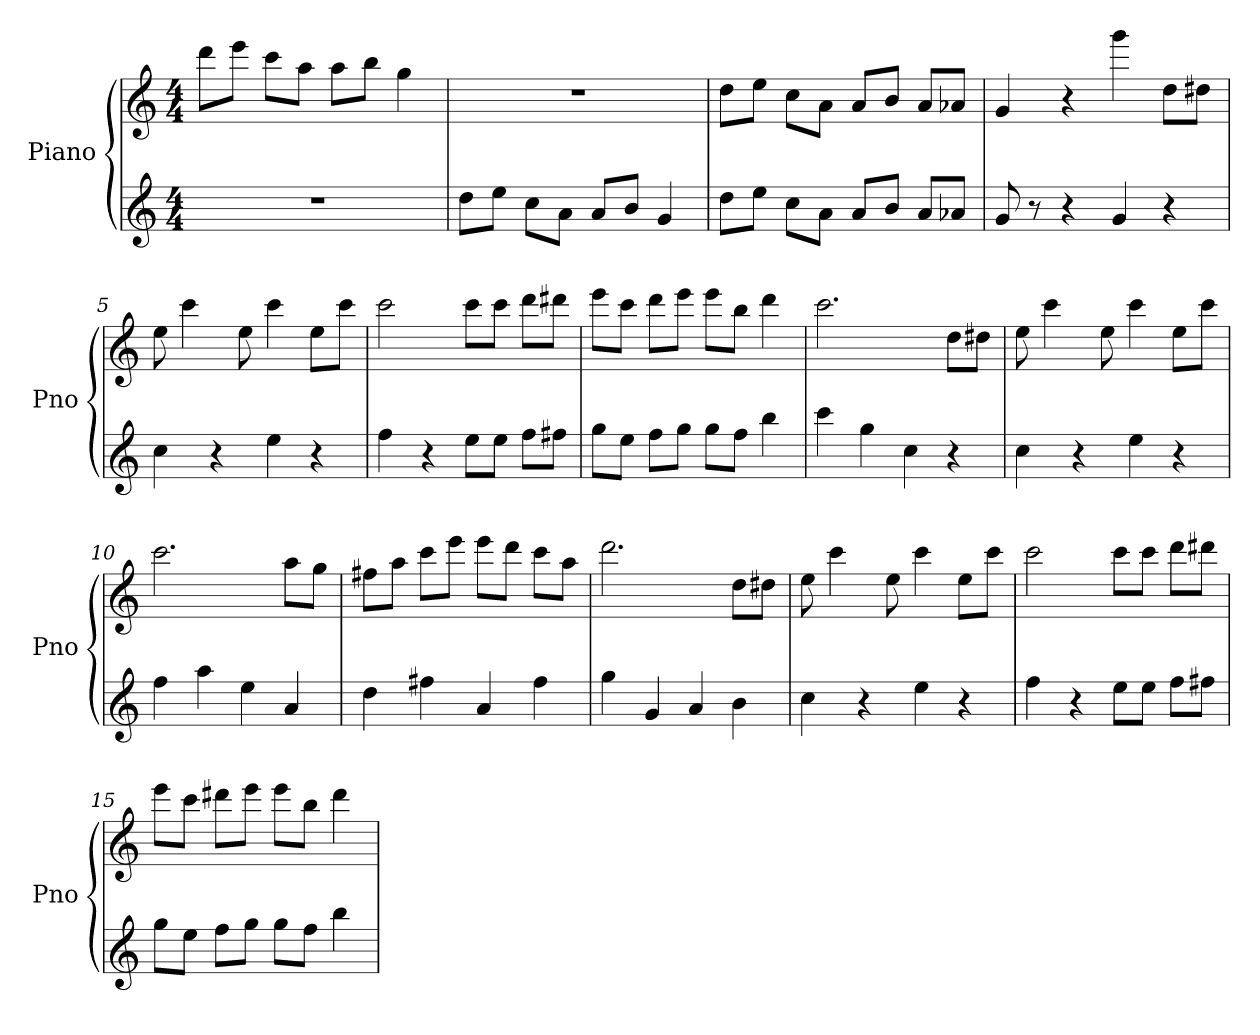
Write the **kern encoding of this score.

**kern	**kern
*part2	*part1
*staff2	*staff1
*I"Piano	*I"Piano
*I'Pno	*I'Pno
*clefG2	*clefG2
*k[]	*k[]
*M4/4	*M4/4
=1	=1
1r	8ddd\L
.	8eee\J
.	8ccc\L
.	8aa\J
.	8aa\L
.	8bb\J
.	4gg
=2	=2
8dd\L	1r
8ee\J	.
8cc\L	.
8a\J	.
8a/L	.
8b/J	.
4g	.
=3	=3
8dd\L	8dd\L
8ee\J	8ee\J
8cc\L	8cc\L
8a\J	8a\J
8a/L	8a/L
8b/J	8b/J
8a/L	8a/L
8a-/J	8a-/J
!!LO:LB:g=z
=4	=4
8g	4g
8r	.
4r	4r
4g	4ggg
4r	8dd\L
.	8dd#\J
=5	=5
4cc	8ee
.	4ccc
4r	.
.	8ee
4ee	4ccc
4r	8ee\L
.	8ccc\J
=6	=6
4ff	2ccc
4r	.
8ee\L	8ccc\L
8ee\J	8ccc\J
8ff\L	8ddd\L
8ff#\J	8ddd#\J
=7	=7
8gg\L	8eee\L
8ee\J	8ccc\J
8ff\L	8ddd\L
8gg\J	8eee\J
8gg\L	8eee\L
8ff\J	8bb\J
4bb	4ddd
!!LO:LB:g=z
=8	=8
4ccc	2.ccc
4gg	.
4cc	.
4r	8dd\L
.	8dd#\J
=9	=9
4cc	8ee
.	4ccc
4r	.
.	8ee
4ee	4ccc
4r	8ee\L
.	8ccc\J
=10	=10
4ff	2.ccc
4aa	.
4ee	.
4a	8aa\L
.	8gg\J
=11	=11
4dd	8ff#\L
.	8aa\J
4ff#	8ccc\L
.	8eee\J
4a	8eee\L
.	8ddd\J
4ff#	8ccc\L
.	8aa\J
!!LO:LB:g=z
=12	=12
4gg	2.ddd
4g	.
4a	.
4b	8dd\L
.	8dd#\J
=13	=13
4cc	8ee
.	4ccc
4r	.
.	8ee
4ee	4ccc
4r	8ee\L
.	8ccc\J
=14	=14
4ff	2ccc
4r	.
8ee\L	8ccc\L
8ee\J	8ccc\J
8ff\L	8ddd\L
8ff#\J	8ddd#\J
=15	=15
8gg\L	8eee\L
8ee\J	8ccc\J
8ff\L	8ddd#\L
8gg\J	8eee\J
8gg\L	8eee\L
8ff\J	8bb\J
4bb	4ddd#
=	=
*-	*-
